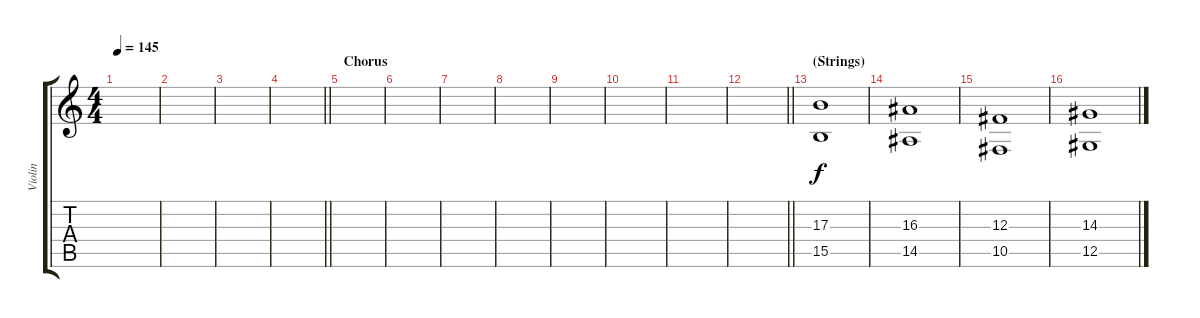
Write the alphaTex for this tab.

\track ("Violin" "Violin") {instrument stringensemble1}
\staff {score tabs}
\tuning (Eb4 Bb3 Gb3 Db3 Ab2 Eb2) {hide}
\ts (4 4)
\tempo 145
\clef g2
\ks c
|
|
|
\barLineRight lightlight
|
\section ("" "Chorus")
|
|
|
|
|
|
|
\barLineRight lightlight
|
\section ("" "(Strings)")
(17.3 15.5).1 |
(16.3 14.5).1 |
(12.3 10.5).1 |
(14.3 12.5).1
